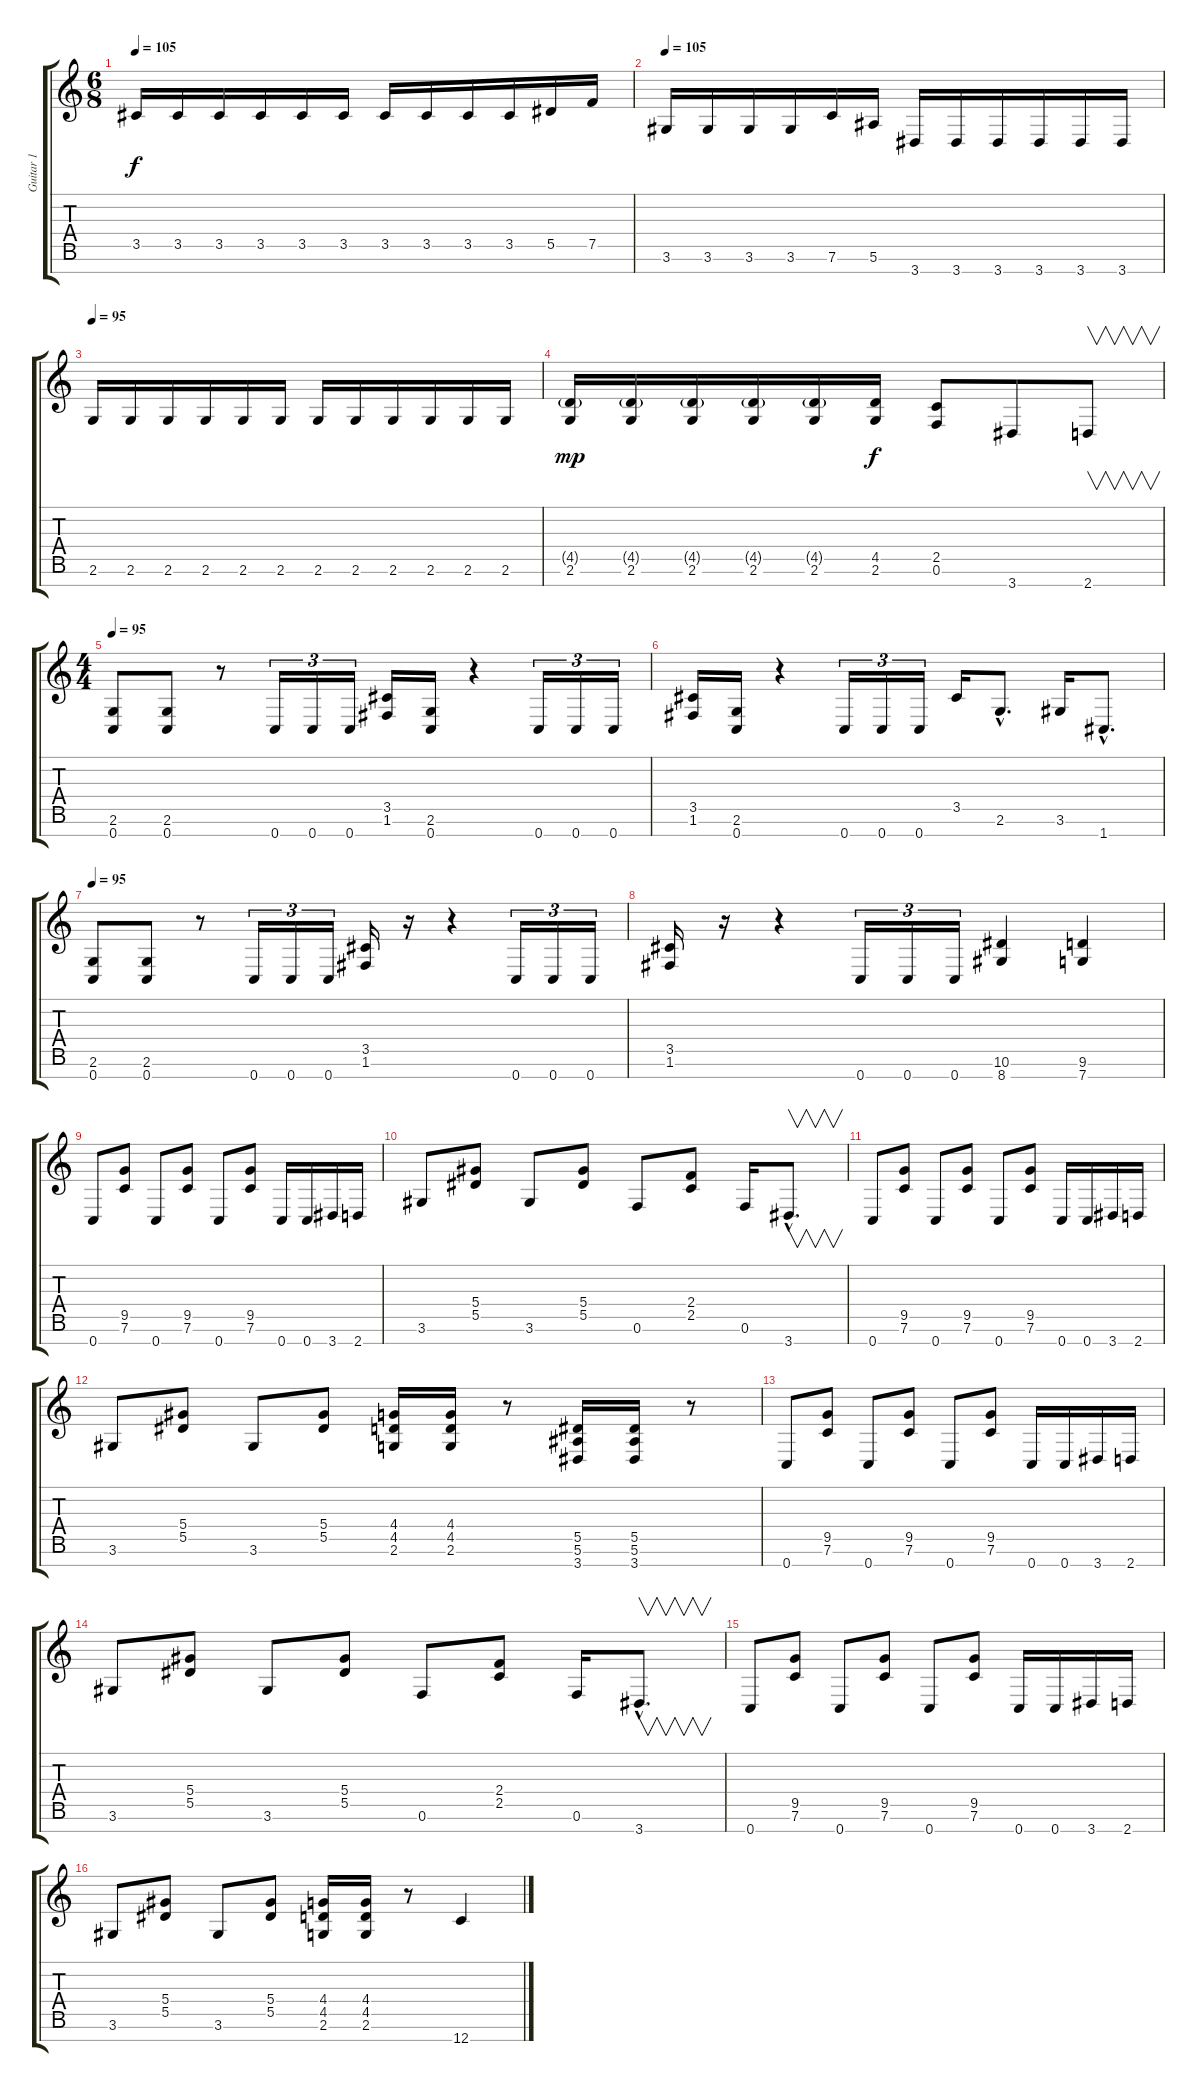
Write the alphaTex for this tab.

\track ("Guitar 1" "Guitar 1") {instrument distortionguitar}
\staff {score tabs}
\tuning (F4 C4 Ab3 Eb3 Bb2 F2 C2) {hide}
\ts (6 8)
\tempo 105
\clef g2
\ks c
3.5.16{dy f} 3.5.16 3.5.16 3.5.16 3.5.16 3.5.16 3.5.16 3.5.16 3.5.16 3.5.16 5.5.16 7.5.16 |
\tempo 105
3.6.16 3.6.16 3.6.16 3.6.16 7.6.16 5.6.16 3.7.16 3.7.16 3.7.16 3.7.16 3.7.16 3.7.16 |
\tempo 95
2.6.16 2.6.16 2.6.16 2.6.16 2.6.16 2.6.16 2.6.16 2.6.16 2.6.16 2.6.16 2.6.16 2.6.16 |
(4.5{g} 2.6).16{dy mp} (4.5{g} 2.6).16 (4.5{g} 2.6).16 (4.5{g} 2.6).16 (4.5{g} 2.6).16 (4.5 2.6).16{dy f} (2.5 0.6).8 3.7.8 2.7.8{v} |
\ts (4 4)
\tempo 95
(2.6 0.7).8 (2.6 0.7).8 r.8 0.7.16{tu (3 2)} 0.7.16{tu (3 2)} 0.7.16{tu (3 2)} (3.5 1.6).16 (2.6 0.7).16 r.4 0.7.16{tu (3 2)} 0.7.16{tu (3 2)} 0.7.16{tu (3 2)} |
(3.5 1.6).16 (2.6 0.7).16 r.4 0.7.16{tu (3 2)} 0.7.16{tu (3 2)} 0.7.16{tu (3 2)} 3.5.16 2.6{hac}.8{d} 3.6.16 1.7{hac}.8{d} |
\tempo 95
(2.6 0.7).8 (2.6 0.7).8 r.8 0.7.16{tu (3 2)} 0.7.16{tu (3 2)} 0.7.16{tu (3 2)} (3.5 1.6).16 r.16 r.4 0.7.16{tu (3 2)} 0.7.16{tu (3 2)} 0.7.16{tu (3 2)} |
(3.5 1.6).16 r.16 r.4 0.7.16{tu (3 2)} 0.7.16{tu (3 2)} 0.7.16{tu (3 2)} (10.6 8.7).4 (9.6 7.7).4 |
0.7.8 (9.5 7.6).8 0.7.8 (9.5 7.6).8 0.7.8 (9.5 7.6).8 0.7.16 0.7.16 3.7.16 2.7.16 |
3.6.8 (5.4 5.5).8 3.6.8 (5.4 5.5).8 0.6.8 (2.4 2.5).8 0.6.16 3.7{hac}.8{v d} |
0.7.8 (9.5 7.6).8 0.7.8 (9.5 7.6).8 0.7.8 (9.5 7.6).8 0.7.16 0.7.16 3.7.16 2.7.16 |
3.6.8 (5.4 5.5).8 3.6.8 (5.4 5.5).8 (4.4 4.5 2.6).16 (4.4 4.5 2.6).16 r.8 (5.5 5.6 3.7).16 (5.5 5.6 3.7).16 r.8 |
0.7.8 (9.5 7.6).8 0.7.8 (9.5 7.6).8 0.7.8 (9.5 7.6).8 0.7.16 0.7.16 3.7.16 2.7.16 |
3.6.8 (5.4 5.5).8 3.6.8 (5.4 5.5).8 0.6.8 (2.4 2.5).8 0.6.16 3.7{hac}.8{v d} |
0.7.8 (9.5 7.6).8 0.7.8 (9.5 7.6).8 0.7.8 (9.5 7.6).8 0.7.16 0.7.16 3.7.16 2.7.16 |
3.6.8 (5.4 5.5).8 3.6.8 (5.4 5.5).8 (4.4 4.5 2.6).16 (4.4 4.5 2.6).16 r.8 12.7{ss}.4
